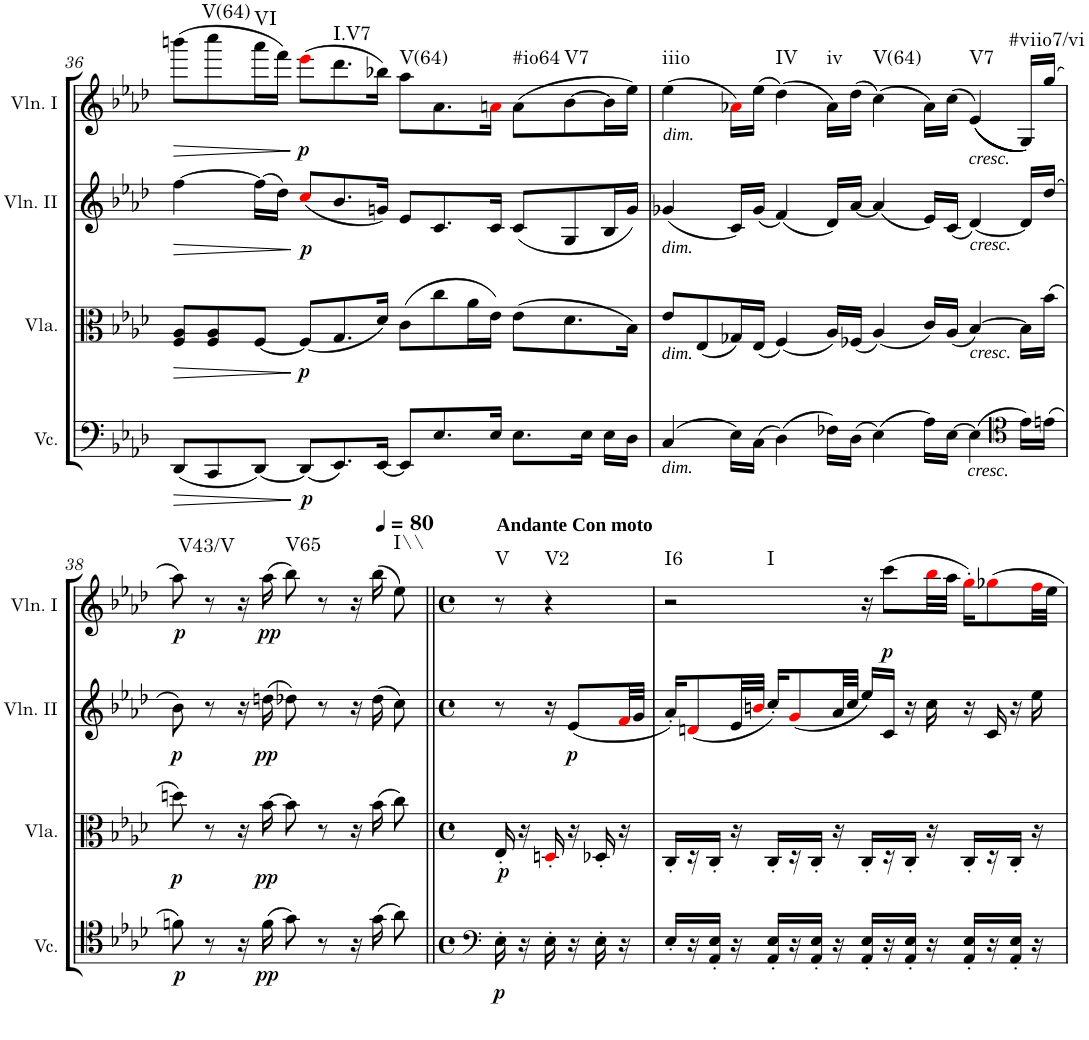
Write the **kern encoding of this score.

**kern	**dynam	**kern	**dynam	**kern	**dynam	**kern	**dynam	**harte
*part4	*part4	*part3	*part3	*part2	*part2	*part1	*part1	*part1
*staff4	*staff4	*staff3	*staff3	*staff2	*staff2	*staff1	*staff1	*
*I"Violoncello	*	*I"Viola	*	*I"Violin II	*	*I"Violin I	*	*
*I'Vc.	*	*I'Vla.	*	*I'Vln. II	*	*I'Vln. I	*	*
!!LO:PB:g=z
*clefF4	*	*clefC3	*	*clefG2	*	*clefG2	*	*
*k[b-e-a-d-]	*	*k[b-e-a-d-]	*	*k[b-e-a-d-]	*	*k[b-e-a-d-]	*	*
*A-:	*	*A-:	*	*A-:	*	*A-:	*	*
*M12/8	*	*M12/8	*	*M12/8	*	*M12/8	*	*
=36	=36	=36	=36	=36	=36	=36	=36	=36
!	!	!	!LO:HP:b	!	!LO:HP:b	!	!LO:HP:b	!
(8DD-/L	.	8F/ 8A-/L	>	[4ff\	>	(8bbbn\L	>	.
!	!	!	!	!	!	!	!	!LO:H:kt=V(64)
8CC/	.	8F/ 8A-/	.	.	.	8cccc\	.	N
!	!	!	!	!	!	!	!	!LO:H:kt=VI
[8DD-/J)	.	[8F/J	.	(16ff\LL]	.	16aaa-\L	.	N
.	.	.	.	16dd-\JJ)	.	16fff\JJ)	.	.
!	!LO:DY:b	!	!LO:DY:n=1:b	!	!LO:DY:n=1:b	!	!LO:DY:n=1:b	!
(8DD-/L]	p	(8F/L]	] p	(8cci/L	] p	(8eee-i\L	] p	.
!	!	!	!	!	!	!	!	!LO:H:kt=I.V7
8.EE-/)	.	8.G/	.	8.b-/	.	8.ddd-\	.	N
[16EE-/Jk	.	16d-/Jk)	.	16gn/Jk)	.	16bb-X\Jk)	.	.
!	!	!	!	!	!	!	!	!LO:H:kt=V(64)
8EE-/L]	.	(8c\L	.	8e-/L	.	8aa-\L	.	N
8.E-/	.	8cc\	.	8.c/	.	8.a-\	.	.
.	.	16a-\L	.	.	.	.	.	.
16E-/Jk	.	16e-\JJ)	.	16c/Jk	.	16ani\Jk	.	.
!	!	!	!	!	!	!	!	!LO:H:kt=#io64
8.E-\L	.	(8e-\L	.	(8c/L	.	(8a\L	.	N
!	!	!	!	!	!	!	!	!LO:H:kt=V7
.	.	8.d-\	.	8G/	.	[8b-\	.	N
16E-\Jk	.	.	.	.	.	.	.	.
16E-\LL	.	.	.	16B-/L	.	16b-\L]	.	.
16D-\JJ	.	16B-\Jk)	.	16g/JJ)	.	16ee-\JJ)	.	.
=37	=37	=37	=37	=37	=37	=37	=37	=37
!	!	!	!	!	!	!LO:TX:b:i:t=dim.	!	!
!	!	!	!	!LO:TX:b:i:t=dim.	!	!	!	!
!	!	!LO:TX:b:i:t=dim.	!	!	!	!	!	!
!LO:TX:b:i:t=dim.	!	!	!	!	!	!	!	!LO:H:kt=iiio
(4C/	.	8e-/L	.	(4g-X/	.	(4ee-\	.	N
.	.	(8E-/	.	.	.	.	.	.
16E-\LL)	.	16G-X/L)	.	16c/LL)	.	16a-Xi\LL)	.	.
(16C\JJ	.	(16E-/JJ	.	(16g-/JJ	.	(16ee-\JJ	.	.
!	!	!	!	!	!	!	!	!LO:H:kt=IV
(4D-\)	.	(4F/)	.	(4f/)	.	(4dd-\)	.	N
!	!	!	!	!	!	!	!	!LO:H:kt=iv
16F-X\LL)	.	16A-/LL)	.	16d-/LL)	.	16a-\LL)	.	N
(16D-\JJ	.	(16F-X/JJ	.	[16a-/JJ	.	(16dd-\JJ	.	.
!	!	!	!	!	!	!	!	!LO:H:kt=V(64)
(4E-\)	.	(4A-/)	.	(4a-/]	.	(4cc\)	.	N
16A-\LL)	.	16c/LL)	.	16e-/LL)	.	16a-\LL)	.	.
[16E-\JJ	.	(16A-/JJ	.	(16c/JJ	.	(16cc\JJ	.	.
!	!	!	!	!	!	!LO:TX:b:i:t=cresc.	!	!
!	!	!	!	!LO:TX:b:i:t=cresc.	!	!	!	!
!	!	!LO:TX:b:i:t=cresc.	!	!	!	!	!	!
!LO:TX:b:i:t=cresc.	!	!	!	!	!	!	!	!LO:H:kt=V7
(4E-\]	.	[4B-/)	.	[4d-/)	.	(((4e-/)	.	N
*clefC4	*	*	*	*	*	*	*	*
16e-\LL)	.	16B-\LL]	.	16d-/LL]	.	16G/LL)))	.	.
!	!	!	!	!	!	!	!	!LO:H:kt=#viio7/vi
(16en\JJ	.	(16b-\JJ	.	(16dd-/JJ	.	(16gg/JJ	.	N
!!LO:LB:g=z
=38	=38	=38	=38	=38	=38	=38	=38	=38
!	!LO:DY:b	!	!LO:DY:b	!	!LO:DY:b	!	!LO:DY:b	!LO:H:kt=V43/V
8fn\)	p	8ddn\)	p	8b-\)	p	8aa-\)	p	N
8r	.	8r	.	8r	.	8r	.	.
16r	.	16r	.	16r	.	16r	.	.
!	!LO:DY:b	!	!LO:DY:b	!	!LO:DY:b	!	!LO:DY:b	!
(16f\	pp	[16b-\	pp	(16ddn\	pp	(16aa-\	pp	.
!	!	!	!	!	!	!	!	!LO:H:kt=V65
8g\)	.	8b-\]	.	8dd-X\)	.	8bb-\)	.	N
8r	.	8r	.	8r	.	8r	.	.
16r	.	16r	.	16r	.	16r	.	.
(16g\	.	(16b-\	.	(16dd-\	.	(16bb-\	.	.
!	!	!	!	!	!	!	!	!LO:H:kt=I\\
8a-\)	.	8cc\)	.	8cc\)	.	8ee-\)	.	N
=38X2||	=38X2||	=38X2||	=38X2||	=38X2||	=38X2||	=38X2||	=38X2||	=38X2||
*clefF4	*	*	*	*	*	*	*	*
*M4/4	*	*M4/4	*	*M4/4	*	*M4/4	*	*
*met(c)	*	*met(c)	*	*met(c)	*	*met(c)	*	*
*	*	*	*	*	*	*MM80	*	*
!	!	!	!	!	!	!LO:TX:a:B:t=Andante Con moto	!	!
!	!LO:DY:b	!	!LO:DY:b	!	!	!	!	!LO:H:kt=V
16E-'\	p	16E-'/	p	8r	.	8r	.	N
16r	.	16r	.	.	.	.	.	.
!	!	!	!	!	!	!	!	!LO:H:kt=V2
16E-'\	.	16Dn'i/	.	16r	.	4r	.	N
!	!	!	!	!	!LO:DY:b	!	!	!
16r	.	16r	.	(8e-/L	p	.	.	.
16E-'\	.	16D-X'/	.	.	.	.	.	.
16r	.	16r	.	32fi/LL	.	.	.	.
.	.	.	.	32g/JJJ	.	.	.	.
=39	=39	=39	=39	=39	=39	=39	=39	=39
!	!	!	!	!	!	!	!	!LO:H:n=1:kt=I6
!	!	!	!	!	!	!	!	!LO:H:n=2:kt=I
16E-'/LL	.	16C'/LL	.	16a-'/KL)	.	2r	.	N N
16r	.	16r	.	(8dni/	.	.	.	.
16AA-/' 16E-/'JJ	.	16C'/JJ	.	.	.	.	.	.
16r	.	16r	.	32e-/LL	.	.	.	.
.	.	.	.	32bni/JJJ	.	.	.	.
16AA-/' 16E-/'LL	.	16C'/LL	.	16cc'/KL)	.	.	.	.
16r	.	16r	.	(8gi/	.	.	.	.
16AA-/' 16E-/'JJ	.	16C'/JJ	.	.	.	.	.	.
16r	.	16r	.	32a-/LL	.	.	.	.
.	.	.	.	32cc/JJJ	.	.	.	.
16AA-/' 16E-/'LL	.	16C'/LL	.	16ee-/LL)	.	16r	.	.
!	!	!	!	!	!	!	!LO:DY:b	!
16r	.	16r	.	16c/JJ	.	(8ccc\L	p	.
16AA-/' 16E-/'JJ	.	16C'/JJ	.	16r	.	.	.	.
16r	.	16r	.	16cc\	.	32bb-i\LL	.	.
.	.	.	.	.	.	32aa-\JJJ	.	.
16AA-/' 16E-/'LL	.	16C'/LL	.	16r	.	16gg'i\KL)	.	.
16r	.	16r	.	16c/	.	8gg-Xi\	.	.
16AA-/' 16E-/'JJ	.	16C'/JJ	.	16r	.	.	.	.
16r	.	16r	.	16ee-\	.	32ffi\LL	.	.
.	.	.	.	.	.	32ee-\JJJ	.	.
=	=	=	=	=	=	=	=	=
*-	*-	*-	*-	*-	*-	*-	*-	*-
